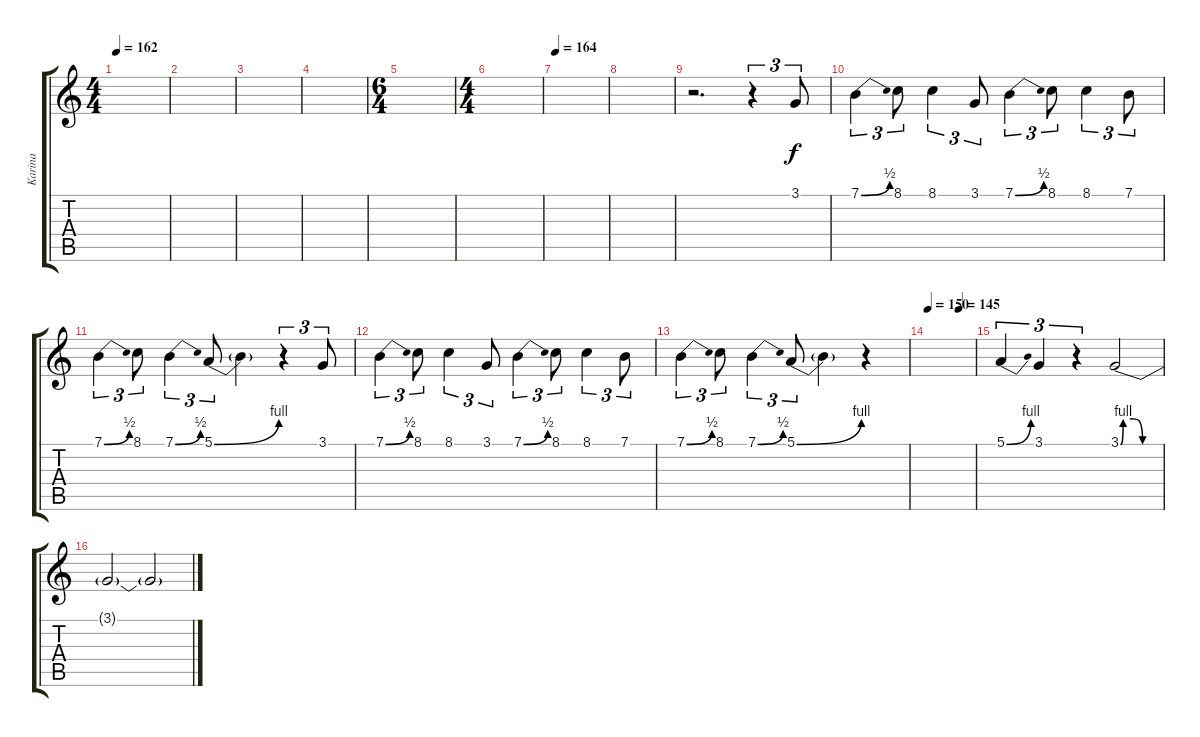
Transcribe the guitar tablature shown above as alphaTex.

\track ("Karina" "Karina") {instrument clarinet}
\staff {score tabs}
\tuning (E4 B3 G3 D3 A2 E2) {hide}
\ts (4 4)
\tempo 162
\clef g2
\ks c
|
|
|
|
\ts (6 4)
|
\ts (4 4)
|
\tempo 164
|
|
r.2{d volume 10} r.4{tu (3 2)} 3.1.8{tu (3 2)} |
7.1{be (bend 0 0 60 2)}.4{tu (3 2)} 8.1.8{tu (3 2)} 8.1.4{tu (3 2)} 3.1.8{tu (3 2)} 7.1{be (bend 0 0 60 2)}.4{tu (3 2)} 8.1.8{tu (3 2)} 8.1.4{tu (3 2)} 7.1.8{tu (3 2)} |
7.1{be (bend 0 0 60 2)}.4{tu (3 2)} 8.1.8{tu (3 2)} 7.1{be (bend 0 0 60 2)}.4{tu (3 2)} 5.1{be (bend 0 0 60 4)}.8{tu (3 2)} 5.1{t}.4 r.4{tu (3 2)} 3.1.8{tu (3 2)} |
7.1{be (bend 0 0 60 2)}.4{tu (3 2)} 8.1.8{tu (3 2)} 8.1.4{tu (3 2)} 3.1.8{tu (3 2)} 7.1{be (bend 0 0 60 2)}.4{tu (3 2)} 8.1.8{tu (3 2)} 8.1.4{tu (3 2)} 7.1.8{tu (3 2)} |
7.1{be (bend 0 0 60 2)}.4{tu (3 2)} 8.1.8{tu (3 2)} 7.1{be (bend 0 0 60 2)}.4{tu (3 2)} 5.1{be (bend 0 0 60 4)}.8{tu (3 2)} 5.1{t}.4 r.4 |
\tempo 150
\tempo (145 0.6666666666666666)
|
5.1{be (bend 0 0 60 4)}.4{tu (3 2)} 3.1.4{tu (3 2)} r.4{tu (3 2)} 3.1{be (custom 0 0 4 4 20 4 34 0 60 0)}.2 |
3.1{t}.2 3.1{t}.2{volume 0}
